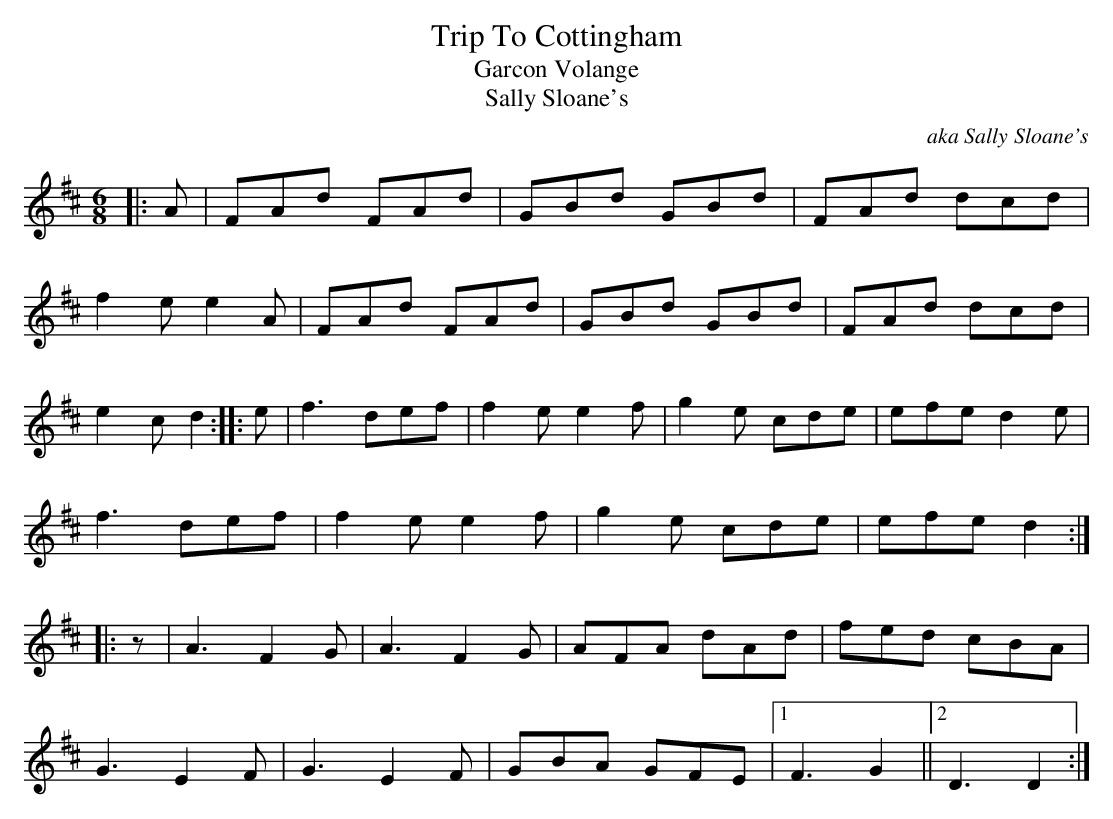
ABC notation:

X:1
T: Trip To Cottingham
T: Garcon Volange
T: Sally Sloane's
M: 6/8
L: 1/8
C: aka Sally Sloane's
K: D
|: A | FAd FAd | GBd GBd | FAd dcd | f2e e2A | FAd FAd | GBd GBd | FAd dcd | e2c d2 :|
|: e | f3  def | f2e e2f | g2e cde | efe d2e | f3  def | f2e e2f | g2e cde | efe d2 :|
|: z | A3  F2G | A3  F2G | AFA dAd | fed cBA | !G3 E2F | G3  E2F | GBA GFE |1 F3G2 ||2 D3D2 :|
